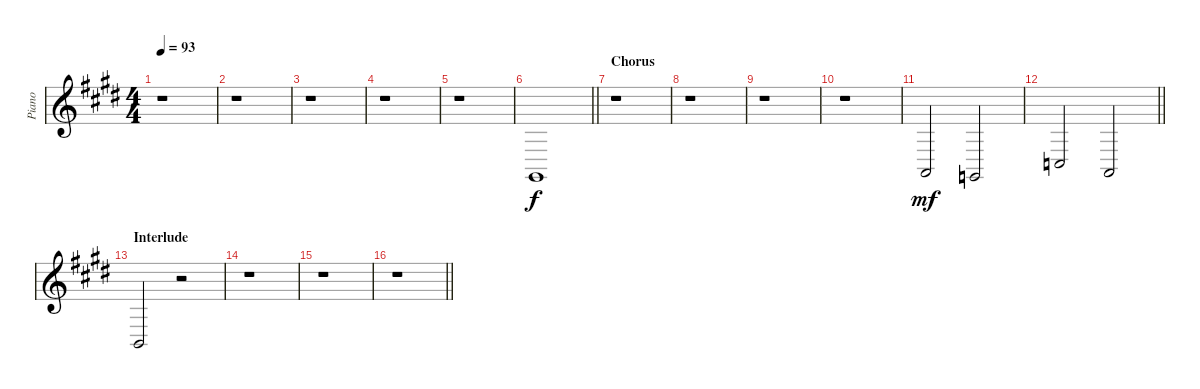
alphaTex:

\track ("Piano" "Piano") {instrument brightacousticpiano}
\staff {score}
\tuning (E4 B3 G3 D3 A2 E2) {hide}
\ts (4 4)
\tempo 93
\clef g2
\ks c#minor
r.1{dy f} |
r.1 |
r.1 |
r.1 |
r.1 |
\barLineRight lightlight
4.6.1 |
\section ("" "Chorus")
r.1 |
r.1 |
r.1 |
r.1 |
0.5.2{dy mf} 3.6.2 |
\barLineRight lightlight
3.5.2 0.5.2 |
\section ("" "Interlude")
2.5.2 r.2 |
r.1 |
r.1 |
\barLineRight lightlight
r.1
